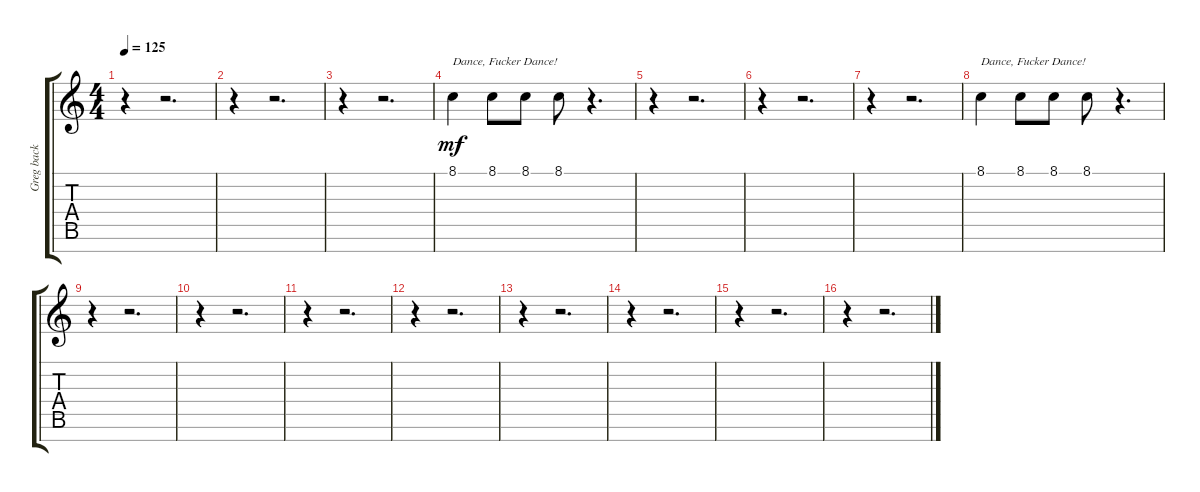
\track ("Greg back vocal" "Greg back ") {instrument englishhorn}
\staff {score tabs}
\tuning (E4 B3 G3 D3 A2 E2 B1) {hide}
\ts (4 4)
\tempo 125
\clef g2
\ks c
r.4{dy mf} r.2{d} |
r.4 r.2{d} |
r.4 r.2{d} |
8.1.4{txt "Dance, Fucker Dance!"} 8.1.8 8.1.8 8.1.8 r.4{d} |
r.4 r.2{d} |
r.4 r.2{d} |
r.4 r.2{d} |
8.1.4{txt "Dance, Fucker Dance!"} 8.1.8 8.1.8 8.1.8 r.4{d} |
r.4 r.2{d} |
r.4 r.2{d} |
r.4 r.2{d} |
r.4 r.2{d} |
r.4 r.2{d} |
r.4 r.2{d} |
r.4 r.2{d} |
r.4 r.2{d}
